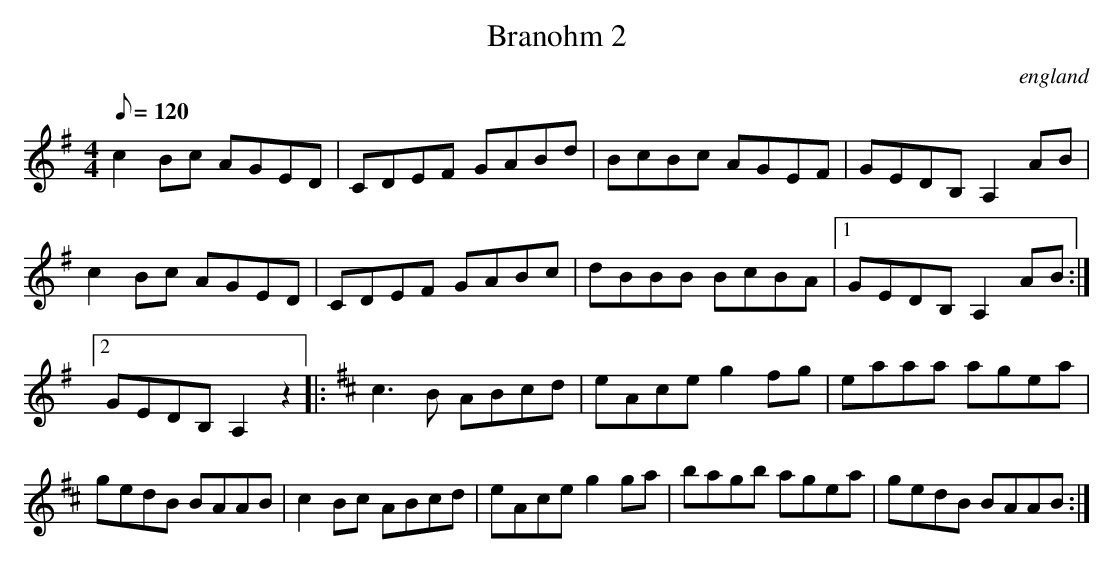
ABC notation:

X:1
T:Branohm 2
O:england
M:4/4
L:1/8
Q:120
K:ADor
c2Bc AGED|CDEF GABd|BcBc AGEF|GEDB, A,2AB|c2Bc \
AGED|CDEF GABc|dBBB BcBA|1GEDB, A,2AB:|2GEDB, A,2z2|:\
K:AMix
c3 B ABcd|eAce g2fg|eaaa agea|gedB BAAB|c2Bc \
ABcd|eAce g2ga|bagb agea|gedB BAAB:|
